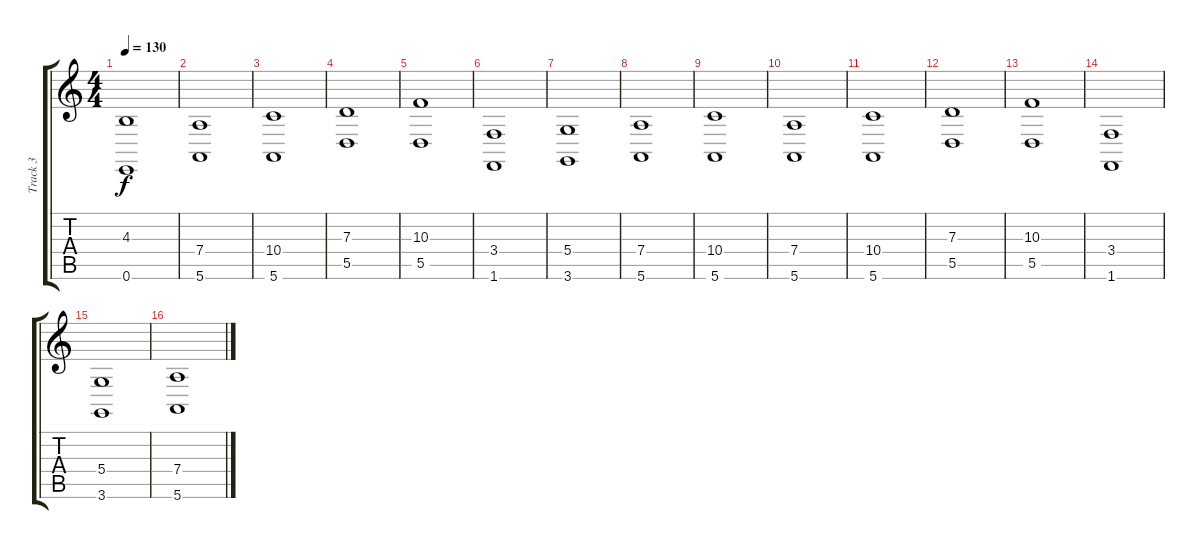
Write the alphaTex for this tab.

\track ("Track 3" "Track 3") {instrument stringensemble1}
\staff {score tabs}
\tuning (E4 B3 G3 D3 A2 E2) {hide}
\ts (4 4)
\tempo 130
\clef g2
\ks c
(4.3{t} 0.6{t}).1{dy f} |
(7.4 5.6).1 |
(10.4 5.6).1 |
(7.3 5.5).1 |
(10.3 5.5).1 |
(3.4 1.6).1 |
(5.4 3.6).1 |
(7.4 5.6).1 |
(10.4 5.6).1 |
(7.4 5.6).1 |
(10.4 5.6).1 |
(7.3 5.5).1 |
(10.3 5.5).1 |
(3.4 1.6).1 |
(5.4 3.6).1 |
(7.4 5.6).1
